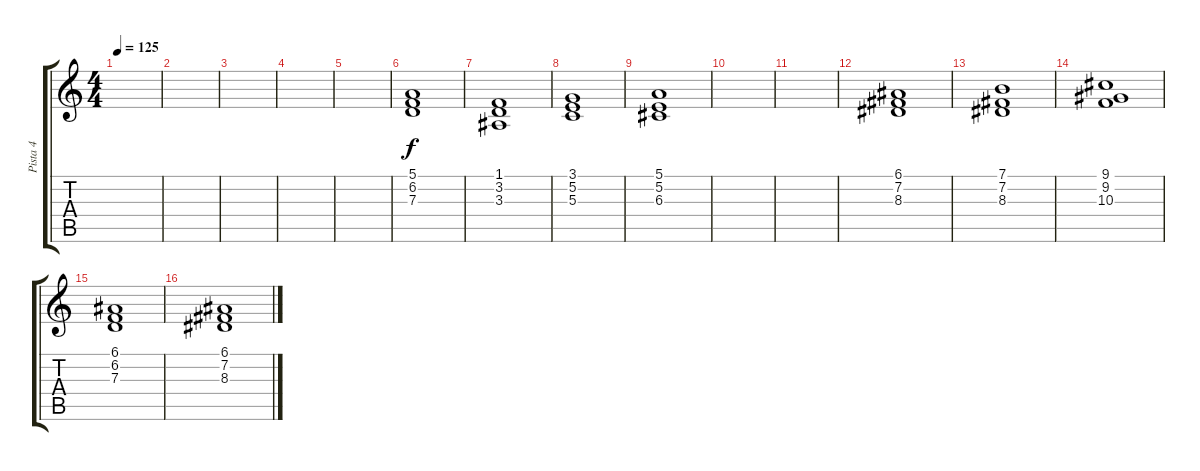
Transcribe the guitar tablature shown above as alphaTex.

\track ("Pista 4" "Pista 4") {instrument synthstrings1}
\staff {score tabs}
\tuning (E4 B3 G3 D3 A2 E2) {hide}
\ts (4 4)
\tempo 125
\clef g2
\ks c
|
|
|
|
|
(5.1 6.2 7.3).1 |
(1.1 3.2 3.3).1 |
(3.1 5.2 5.3).1 |
(5.1 5.2 6.3).1 |
|
|
(6.1 7.2 8.3).1 |
(7.1 7.2 8.3).1 |
(9.1 9.2 10.3).1 |
(6.1 6.2 7.3).1 |
(6.1 7.2 8.3).1
